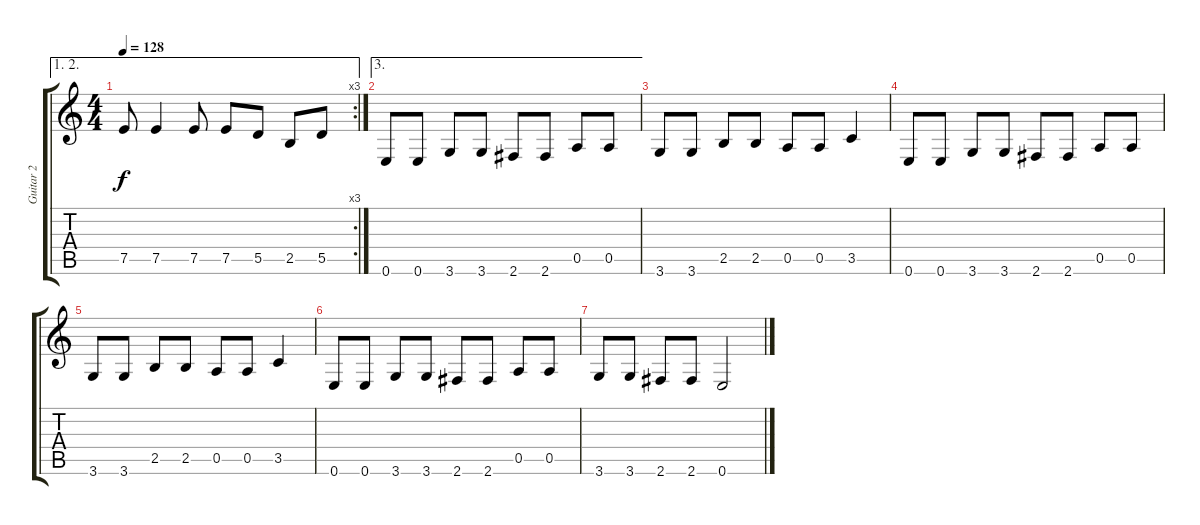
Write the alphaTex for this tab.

\track ("Guitar 2" "Guitar 2") {instrument overdrivenguitar}
\staff {score tabs}
\tuning (E4 B3 G3 D3 A2 E2) {hide}
\ae (1 2)
\rc 3
\ts (4 4)
\tempo 128
\clef g2
\ks c
7.5.8{dy f} 7.5.4 7.5.8 7.5.8 5.5.8 2.5.8 5.5.8 |
\ae 3
0.6.8 0.6.8 3.6.8 3.6.8 2.6.8 2.6.8 0.5.8 0.5.8 |
3.6.8 3.6.8 2.5.8 2.5.8 0.5.8 0.5.8 3.5.4 |
0.6.8 0.6.8 3.6.8 3.6.8 2.6.8 2.6.8 0.5.8 0.5.8 |
3.6.8 3.6.8 2.5.8 2.5.8 0.5.8 0.5.8 3.5.4 |
0.6.8 0.6.8 3.6.8 3.6.8 2.6.8 2.6.8 0.5.8 0.5.8 |
3.6.8 3.6.8 2.6.8 2.6.8 0.6.2
